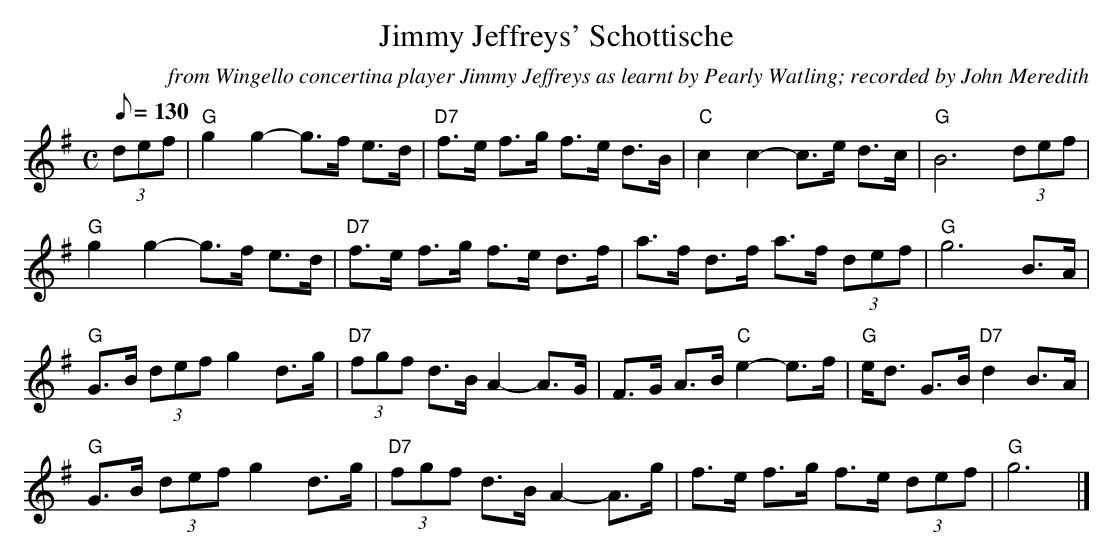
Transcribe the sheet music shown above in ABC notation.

X:1
T:Jimmy Jeffreys' Schottische
M:C
L:1/8
Q:130
C:from Wingello concertina player Jimmy Jeffreys as learnt by Pearly Watling; recorded by John Meredith
K:G
(3def|"G"g2 g2-g>f e>d|"D7"f>e f>g f>e d>B|"C"c2c2-c>e d>c|"G"B6(3def|
"G"g2 g2-g>f e>d|"D7"f>e f>g f>e d>f|a>f d>f a>f (3def|"G"g6 B>A|
"G"G>B (3defg2 d>g|"D7"(3fgf d>B A2-A>G|F>G A>B "C"e2-e>f|"G"e<d G>B "D7"d2 B>A|
"G"G>B (3defg2 d>g|"D7"(3fgf d>B A2-A>g|f>e f>g f>e (3def|"G"g6|]
